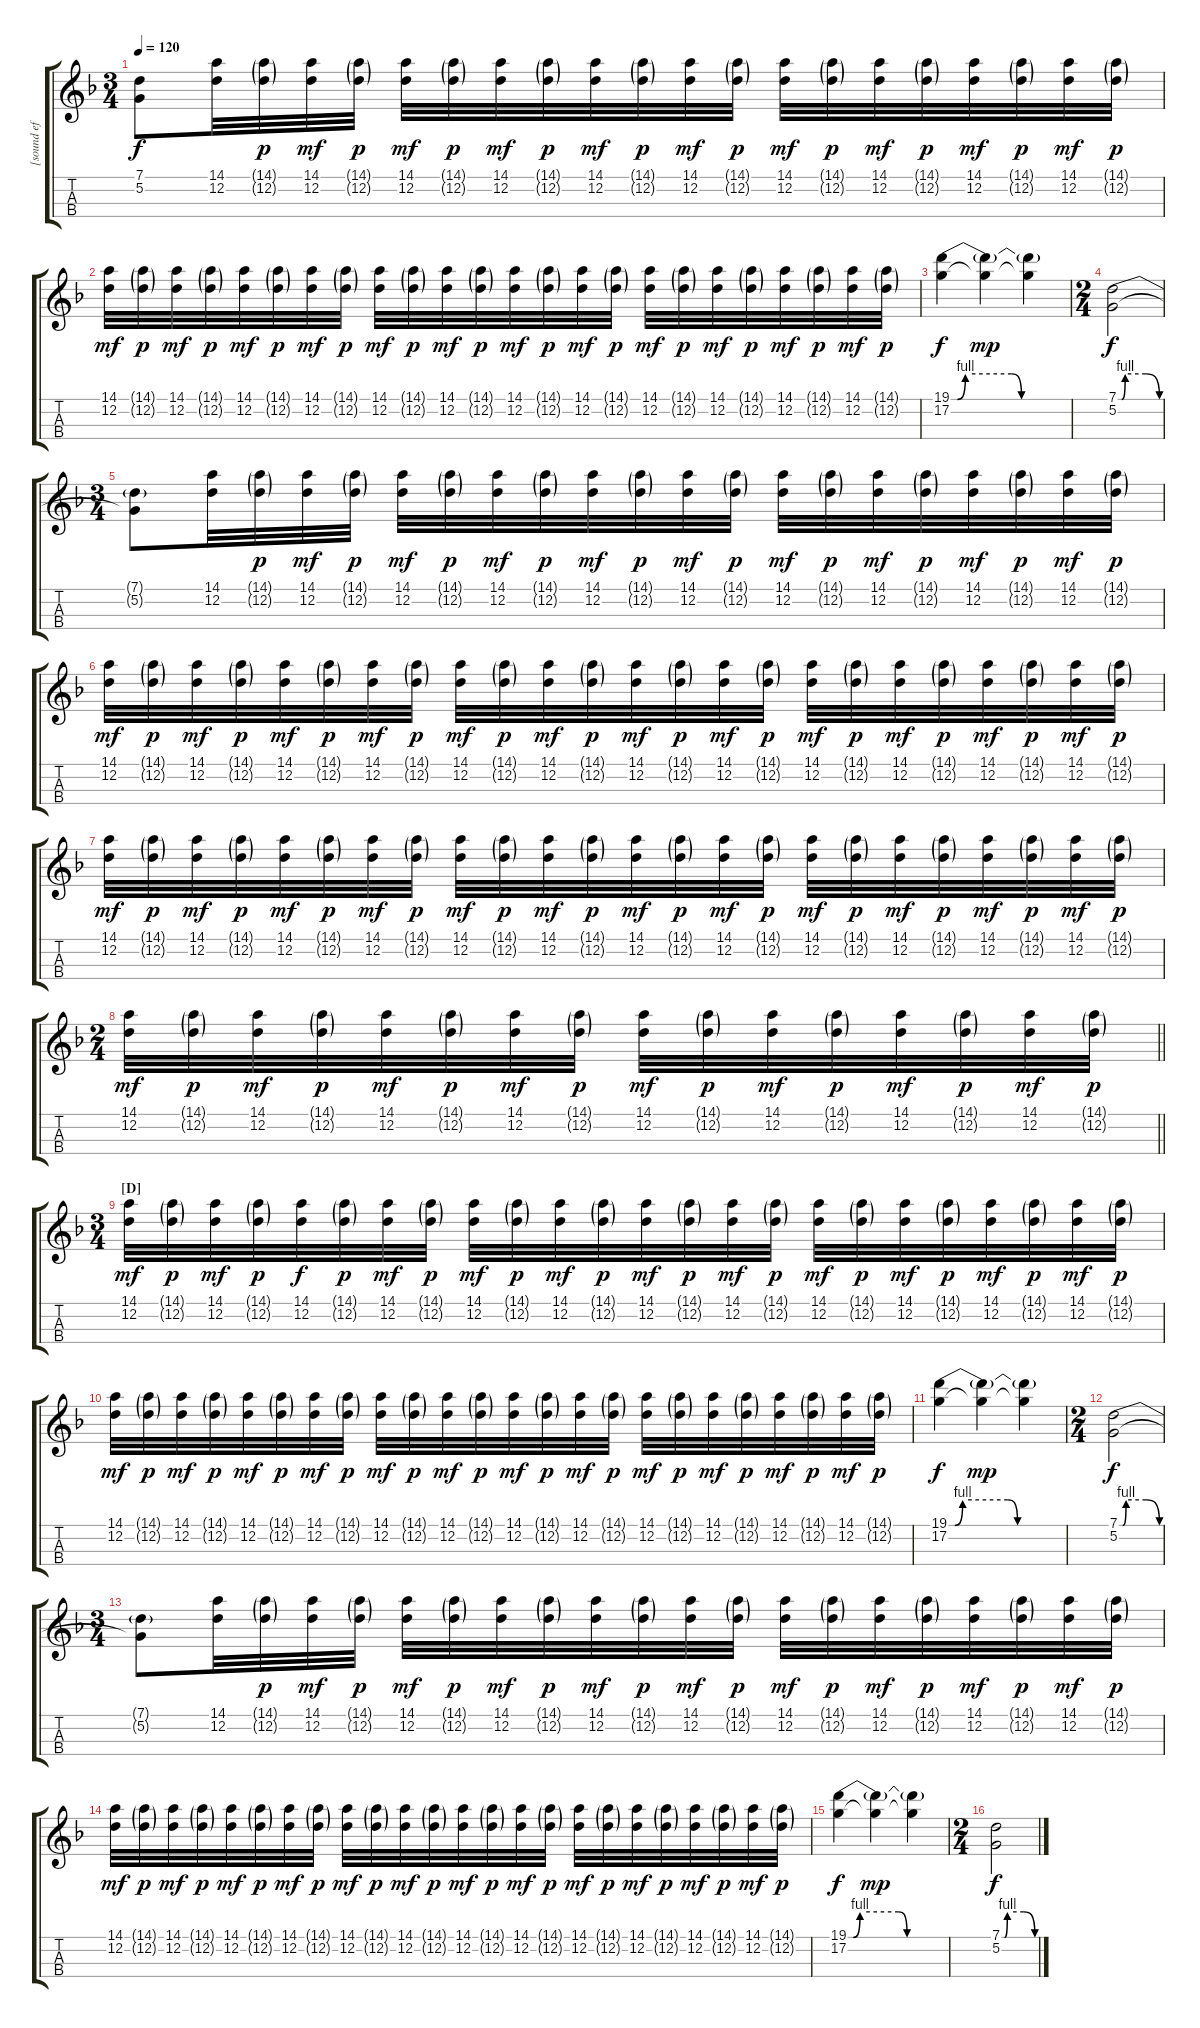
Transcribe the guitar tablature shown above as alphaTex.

\track (" [sound effects]" " [sound ef") {instrument electricbassfinger}
\staff {score tabs}
\tuning (G3 D3 A2 D2) {hide}
\ts (3 4)
\tempo 120
\clef g2
\ks dminor
(7.1{t} 5.2{t}).8{dy f} (14.1 12.2).32 (14.1{g} 12.2{g}).32{dy p} (14.1 12.2).32{dy mf} (14.1{g} 12.2{g}).32{dy p} (14.1 12.2).32{dy mf} (14.1{g} 12.2{g}).32{dy p} (14.1 12.2).32{dy mf} (14.1{g} 12.2{g}).32{dy p} (14.1 12.2).32{dy mf} (14.1{g} 12.2{g}).32{dy p} (14.1 12.2).32{dy mf} (14.1{g} 12.2{g}).32{dy p} (14.1 12.2).32{dy mf} (14.1{g} 12.2{g}).32{dy p} (14.1 12.2).32{dy mf} (14.1{g} 12.2{g}).32{dy p} (14.1 12.2).32{dy mf} (14.1{g} 12.2{g}).32{dy p} (14.1 12.2).32{dy mf} (14.1{g} 12.2{g}).32{dy p} |
(14.1 12.2).32{dy mf} (14.1{g} 12.2{g}).32{dy p} (14.1 12.2).32{dy mf} (14.1{g} 12.2{g}).32{dy p} (14.1 12.2).32{dy mf} (14.1{g} 12.2{g}).32{dy p} (14.1 12.2).32{dy mf} (14.1{g} 12.2{g}).32{dy p} (14.1 12.2).32{dy mf} (14.1{g} 12.2{g}).32{dy p} (14.1 12.2).32{dy mf} (14.1{g} 12.2{g}).32{dy p} (14.1 12.2).32{dy mf} (14.1{g} 12.2{g}).32{dy p} (14.1 12.2).32{dy mf} (14.1{g} 12.2{g}).32{dy p} (14.1 12.2).32{dy mf} (14.1{g} 12.2{g}).32{dy p} (14.1 12.2).32{dy mf} (14.1{g} 12.2{g}).32{dy p} (14.1 12.2).32{dy mf} (14.1{g} 12.2{g}).32{dy p} (14.1 12.2).32{dy mf} (14.1{g} 12.2{g}).32{dy p} |
(19.1{be (custom 0 0 3 0 7 4 30 4 35 0 60 0)} 17.2).4{dy f} (19.1{t} 17.2{t}).4{dy mp} (19.1{t} 17.2{t}).4 |
\ts (2 4)
(7.1{be (custom 0 0 5 0 10 4 40 4 60 0)} 5.2).2{dy f} |
\ts (3 4)
(7.1{t} 5.2{t}).8 (14.1 12.2).32 (14.1{g} 12.2{g}).32{dy p} (14.1 12.2).32{dy mf} (14.1{g} 12.2{g}).32{dy p} (14.1 12.2).32{dy mf} (14.1{g} 12.2{g}).32{dy p} (14.1 12.2).32{dy mf} (14.1{g} 12.2{g}).32{dy p} (14.1 12.2).32{dy mf} (14.1{g} 12.2{g}).32{dy p} (14.1 12.2).32{dy mf} (14.1{g} 12.2{g}).32{dy p} (14.1 12.2).32{dy mf} (14.1{g} 12.2{g}).32{dy p} (14.1 12.2).32{dy mf} (14.1{g} 12.2{g}).32{dy p} (14.1 12.2).32{dy mf} (14.1{g} 12.2{g}).32{dy p} (14.1 12.2).32{dy mf} (14.1{g} 12.2{g}).32{dy p} |
(14.1 12.2).32{dy mf volume 4} (14.1{g} 12.2{g}).32{dy p} (14.1 12.2).32{dy mf} (14.1{g} 12.2{g}).32{dy p} (14.1 12.2).32{dy mf} (14.1{g} 12.2{g}).32{dy p} (14.1 12.2).32{dy mf} (14.1{g} 12.2{g}).32{dy p} (14.1 12.2).32{dy mf} (14.1{g} 12.2{g}).32{dy p} (14.1 12.2).32{dy mf} (14.1{g} 12.2{g}).32{dy p} (14.1 12.2).32{dy mf} (14.1{g} 12.2{g}).32{dy p} (14.1 12.2).32{dy mf} (14.1{g} 12.2{g}).32{dy p} (14.1 12.2).32{dy mf} (14.1{g} 12.2{g}).32{dy p} (14.1 12.2).32{dy mf} (14.1{g} 12.2{g}).32{dy p} (14.1 12.2).32{dy mf} (14.1{g} 12.2{g}).32{dy p} (14.1 12.2).32{dy mf} (14.1{g} 12.2{g}).32{dy p} |
(14.1 12.2).32{dy mf} (14.1{g} 12.2{g}).32{dy p} (14.1 12.2).32{dy mf} (14.1{g} 12.2{g}).32{dy p} (14.1 12.2).32{dy mf} (14.1{g} 12.2{g}).32{dy p} (14.1 12.2).32{dy mf} (14.1{g} 12.2{g}).32{dy p} (14.1 12.2).32{dy mf} (14.1{g} 12.2{g}).32{dy p} (14.1 12.2).32{dy mf} (14.1{g} 12.2{g}).32{dy p} (14.1 12.2).32{dy mf} (14.1{g} 12.2{g}).32{dy p} (14.1 12.2).32{dy mf} (14.1{g} 12.2{g}).32{dy p} (14.1 12.2).32{dy mf} (14.1{g} 12.2{g}).32{dy p} (14.1 12.2).32{dy mf} (14.1{g} 12.2{g}).32{dy p} (14.1 12.2).32{dy mf} (14.1{g} 12.2{g}).32{dy p} (14.1 12.2).32{dy mf} (14.1{g} 12.2{g}).32{dy p} |
\ts (2 4)
\barLineRight lightlight
(14.1 12.2).32{dy mf} (14.1{g} 12.2{g}).32{dy p} (14.1 12.2).32{dy mf} (14.1{g} 12.2{g}).32{dy p} (14.1 12.2).32{dy mf} (14.1{g} 12.2{g}).32{dy p} (14.1 12.2).32{dy mf} (14.1{g} 12.2{g}).32{dy p} (14.1 12.2).32{dy mf} (14.1{g} 12.2{g}).32{dy p} (14.1 12.2).32{dy mf} (14.1{g} 12.2{g}).32{dy p} (14.1 12.2).32{dy mf} (14.1{g} 12.2{g}).32{dy p} (14.1 12.2).32{dy mf} (14.1{g} 12.2{g}).32{dy p} |
\ts (3 4)
\section ("" "[D]")
(14.1 12.2).32{dy mf} (14.1{g} 12.2{g}).32{dy p} (14.1 12.2).32{dy mf} (14.1{g} 12.2{g}).32{dy p} (14.1 12.2).32{dy f volume 8} (14.1{g} 12.2{g}).32{dy p} (14.1 12.2).32{dy mf} (14.1{g} 12.2{g}).32{dy p} (14.1 12.2).32{dy mf} (14.1{g} 12.2{g}).32{dy p} (14.1 12.2).32{dy mf} (14.1{g} 12.2{g}).32{dy p} (14.1 12.2).32{dy mf} (14.1{g} 12.2{g}).32{dy p} (14.1 12.2).32{dy mf} (14.1{g} 12.2{g}).32{dy p} (14.1 12.2).32{dy mf} (14.1{g} 12.2{g}).32{dy p} (14.1 12.2).32{dy mf} (14.1{g} 12.2{g}).32{dy p} (14.1 12.2).32{dy mf} (14.1{g} 12.2{g}).32{dy p} (14.1 12.2).32{dy mf} (14.1{g} 12.2{g}).32{dy p} |
(14.1 12.2).32{dy mf} (14.1{g} 12.2{g}).32{dy p} (14.1 12.2).32{dy mf} (14.1{g} 12.2{g}).32{dy p} (14.1 12.2).32{dy mf} (14.1{g} 12.2{g}).32{dy p} (14.1 12.2).32{dy mf} (14.1{g} 12.2{g}).32{dy p} (14.1 12.2).32{dy mf} (14.1{g} 12.2{g}).32{dy p} (14.1 12.2).32{dy mf} (14.1{g} 12.2{g}).32{dy p} (14.1 12.2).32{dy mf} (14.1{g} 12.2{g}).32{dy p} (14.1 12.2).32{dy mf} (14.1{g} 12.2{g}).32{dy p} (14.1 12.2).32{dy mf} (14.1{g} 12.2{g}).32{dy p} (14.1 12.2).32{dy mf} (14.1{g} 12.2{g}).32{dy p} (14.1 12.2).32{dy mf} (14.1{g} 12.2{g}).32{dy p} (14.1 12.2).32{dy mf} (14.1{g} 12.2{g}).32{dy p} |
(19.1{be (custom 0 0 3 0 7 4 30 4 35 0 60 0)} 17.2).4{dy f} (19.1{t} 17.2{t}).4{dy mp} (19.1{t} 17.2{t}).4 |
\ts (2 4)
(7.1{be (custom 0 0 5 0 10 4 40 4 60 0)} 5.2).2{dy f} |
\ts (3 4)
(7.1{t} 5.2{t}).8 (14.1 12.2).32 (14.1{g} 12.2{g}).32{dy p} (14.1 12.2).32{dy mf} (14.1{g} 12.2{g}).32{dy p} (14.1 12.2).32{dy mf} (14.1{g} 12.2{g}).32{dy p} (14.1 12.2).32{dy mf} (14.1{g} 12.2{g}).32{dy p} (14.1 12.2).32{dy mf} (14.1{g} 12.2{g}).32{dy p} (14.1 12.2).32{dy mf} (14.1{g} 12.2{g}).32{dy p} (14.1 12.2).32{dy mf} (14.1{g} 12.2{g}).32{dy p} (14.1 12.2).32{dy mf} (14.1{g} 12.2{g}).32{dy p} (14.1 12.2).32{dy mf} (14.1{g} 12.2{g}).32{dy p} (14.1 12.2).32{dy mf} (14.1{g} 12.2{g}).32{dy p} |
(14.1 12.2).32{dy mf} (14.1{g} 12.2{g}).32{dy p} (14.1 12.2).32{dy mf} (14.1{g} 12.2{g}).32{dy p} (14.1 12.2).32{dy mf} (14.1{g} 12.2{g}).32{dy p} (14.1 12.2).32{dy mf} (14.1{g} 12.2{g}).32{dy p} (14.1 12.2).32{dy mf} (14.1{g} 12.2{g}).32{dy p} (14.1 12.2).32{dy mf} (14.1{g} 12.2{g}).32{dy p} (14.1 12.2).32{dy mf} (14.1{g} 12.2{g}).32{dy p} (14.1 12.2).32{dy mf} (14.1{g} 12.2{g}).32{dy p} (14.1 12.2).32{dy mf} (14.1{g} 12.2{g}).32{dy p} (14.1 12.2).32{dy mf} (14.1{g} 12.2{g}).32{dy p} (14.1 12.2).32{dy mf} (14.1{g} 12.2{g}).32{dy p} (14.1 12.2).32{dy mf} (14.1{g} 12.2{g}).32{dy p} |
(19.1{be (custom 0 0 3 0 7 4 30 4 35 0 60 0)} 17.2).4{dy f} (19.1{t} 17.2{t}).4{dy mp} (19.1{t} 17.2{t}).4 |
\ts (2 4)
(7.1{be (custom 0 0 5 0 10 4 40 4 60 0)} 5.2).2{dy f}
